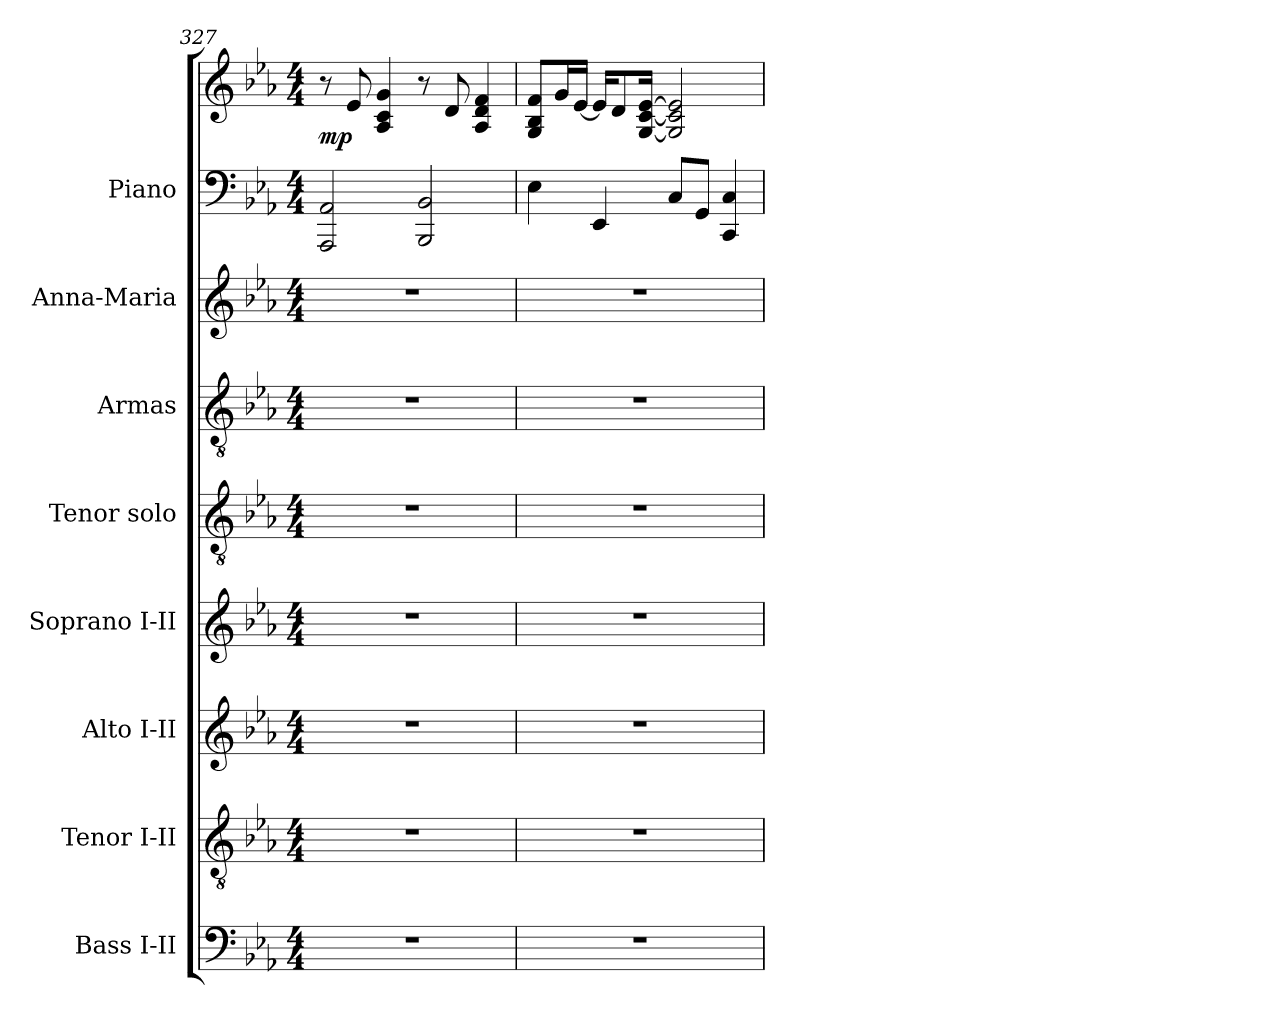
**kern	**kern	**kern	**kern	**kern	**kern	**kern	**kern	**kern	**dynam
*part8	*part7	*part6	*part5	*part4	*part3	*part2	*part1	*part1	*part1
*staff9	*staff8	*staff7	*staff6	*staff5	*staff4	*staff3	*staff2	*staff1	*staff1/2
*I"Bass I-II	*I"Tenor I-II	*I"Alto I-II	*I"Soprano I-II	*I"Tenor solo	*I"Armas	*I"Anna-Maria	*I"Piano	*	*
*I'B.	*I'T.	*I'A.	*I'S.	*I'T. Solo	*I'Armas	*I'A-M	*I'Pno.	*	*
!!LO:LB:g=z
*clefF4	*clefGv2	*clefG2	*clefG2	*clefGv2	*clefGv2	*clefG2	*clefF4	*clefG2	*
*	*ITrd7c12	*	*	*ITrd7c12	*ITrd7c12	*	*	*	*
*k[b-e-a-]	*k[b-e-a-]	*k[b-e-a-]	*k[b-e-a-]	*k[b-e-a-]	*k[b-e-a-]	*k[b-e-a-]	*k[b-e-a-]	*k[b-e-a-]	*
*E-:	*E-:	*E-:	*E-:	*E-:	*E-:	*E-:	*E-:	*E-:	*
*M4/4	*M4/4	*M4/4	*M4/4	*M4/4	*M4/4	*M4/4	*M4/4	*M4/4	*
=327	=327	=327	=327	=327	=327	=327	=327	=327	=327
1r	1r	1r	1r	1r	1r	1r	2AAA-i/ 2AA-i	8r	mp
.	.	.	.	.	.	.	.	8e-i/	.
.	.	.	.	.	.	.	.	4A-i/ 4ci 4gi	.
.	.	.	.	.	.	.	2BBB-i/ 2BB-i	8r	.
.	.	.	.	.	.	.	.	8di/	.
.	.	.	.	.	.	.	.	4A-i/ 4di 4fi	.
=328	=328	=328	=328	=328	=328	=328	=328	=328	=328
1r	1r	1r	1r	1r	1r	1r	4E-i\	8Gi/ 8B-i 8fiL	.
.	.	.	.	.	.	.	.	16gi/L	.
.	.	.	.	.	.	.	.	[<16e-i/JJ	.
.	.	.	.	.	.	.	4EE-i/	16e-i/KL]	.
.	.	.	.	.	.	.	.	8di/	.
.	.	.	.	.	.	.	.	[<16Gi/ [<16ci [>16e-iJk	.
.	.	.	.	.	.	.	8Ci/L	2Gi/] 2ci] 2e-i]	.
.	.	.	.	.	.	.	8GGi/J	.	.
.	.	.	.	.	.	.	4CCi/ 4Ci	.	.
=	=	=	=	=	=	=	=	=	=
*-	*-	*-	*-	*-	*-	*-	*-	*-	*-
